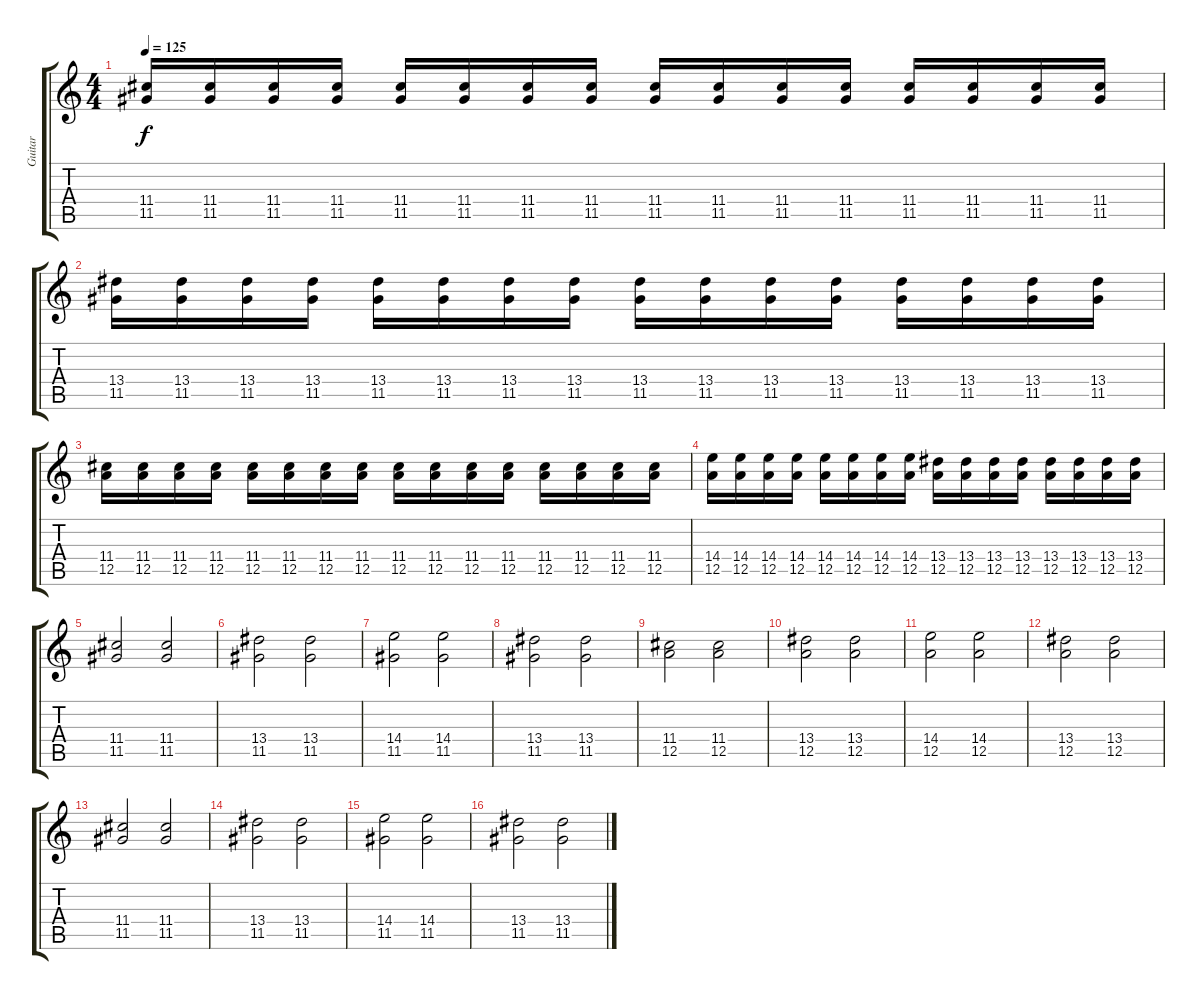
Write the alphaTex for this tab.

\track ("Guitar" "Guitar") {instrument distortionguitar}
\staff {score tabs}
\tuning (E4 B3 G3 D3 A2 E2) {hide}
\ts (4 4)
\tempo 125
\clef g2
\ks c
(11.4 11.5).16{dy f} (11.4 11.5).16 (11.4 11.5).16 (11.4 11.5).16 (11.4 11.5).16 (11.4 11.5).16 (11.4 11.5).16 (11.4 11.5).16 (11.4 11.5).16 (11.4 11.5).16 (11.4 11.5).16 (11.4 11.5).16 (11.4 11.5).16 (11.4 11.5).16 (11.4 11.5).16 (11.4 11.5).16 |
(13.4 11.5).16 (13.4 11.5).16 (13.4 11.5).16 (13.4 11.5).16 (13.4 11.5).16 (13.4 11.5).16 (13.4 11.5).16 (13.4 11.5).16 (13.4 11.5).16 (13.4 11.5).16 (13.4 11.5).16 (13.4 11.5).16 (13.4 11.5).16 (13.4 11.5).16 (13.4 11.5).16 (13.4 11.5).16 |
(11.4 12.5).16 (11.4 12.5).16 (11.4 12.5).16 (11.4 12.5).16 (11.4 12.5).16 (11.4 12.5).16 (11.4 12.5).16 (11.4 12.5).16 (11.4 12.5).16 (11.4 12.5).16 (11.4 12.5).16 (11.4 12.5).16 (11.4 12.5).16 (11.4 12.5).16 (11.4 12.5).16 (11.4 12.5).16 |
(14.4 12.5).16 (14.4 12.5).16 (14.4 12.5).16 (14.4 12.5).16 (14.4 12.5).16 (14.4 12.5).16 (14.4 12.5).16 (14.4 12.5).16 (13.4 12.5).16 (13.4 12.5).16 (13.4 12.5).16 (13.4 12.5).16 (13.4 12.5).16 (13.4 12.5).16 (13.4 12.5).16 (13.4 12.5).16 |
(11.4 11.5).2 (11.4 11.5).2 |
(13.4 11.5).2 (13.4 11.5).2 |
(14.4 11.5).2 (14.4 11.5).2 |
(13.4 11.5).2 (13.4 11.5).2 |
(11.4 12.5).2 (11.4 12.5).2 |
(13.4 12.5).2 (13.4 12.5).2 |
(14.4 12.5).2 (14.4 12.5).2 |
(13.4 12.5).2 (13.4 12.5).2 |
(11.4 11.5).2 (11.4 11.5).2 |
(13.4 11.5).2 (13.4 11.5).2 |
(14.4 11.5).2 (14.4 11.5).2 |
(13.4 11.5).2 (13.4 11.5).2
